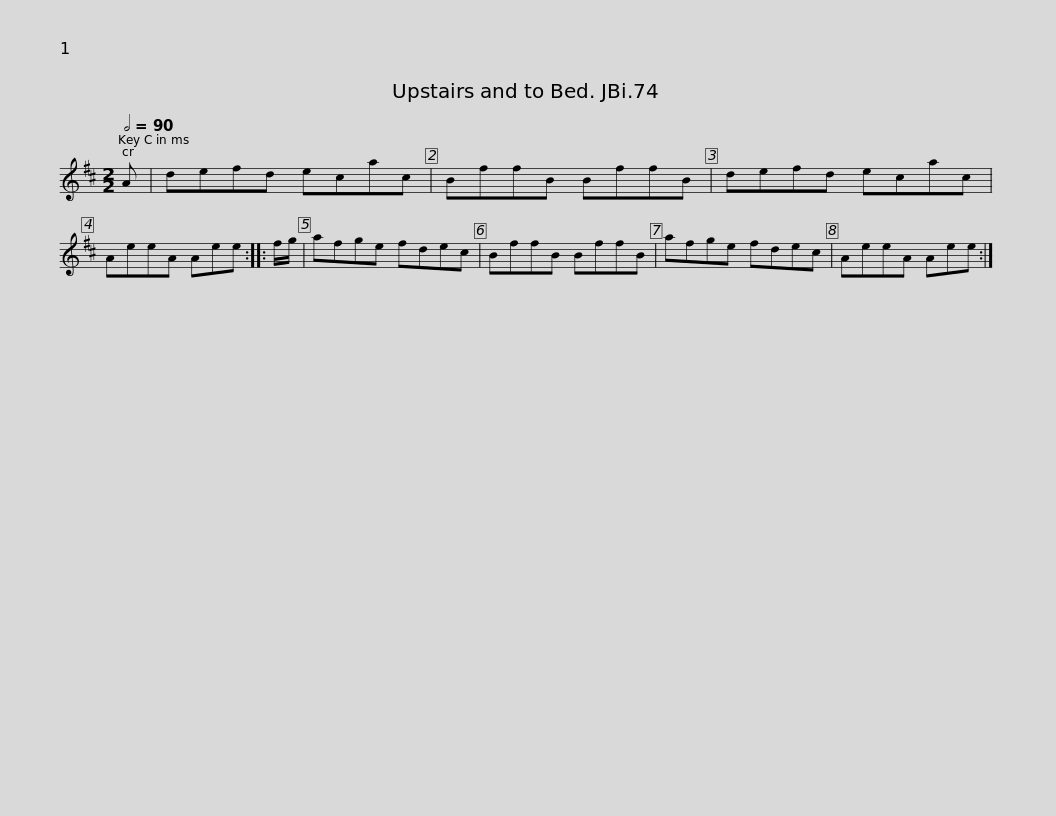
X:1
L:1/8
Q:1/2=90
M:2/2
I:linebreak $
K:D
V:1 treble
V:1
 A | defd ecac | BffB BffB | defd ecac | AeeA Aee ::$ %5
 f/g/ | afge fdec | BffB BffB | afge fdec | AeeA Aee :| %10
